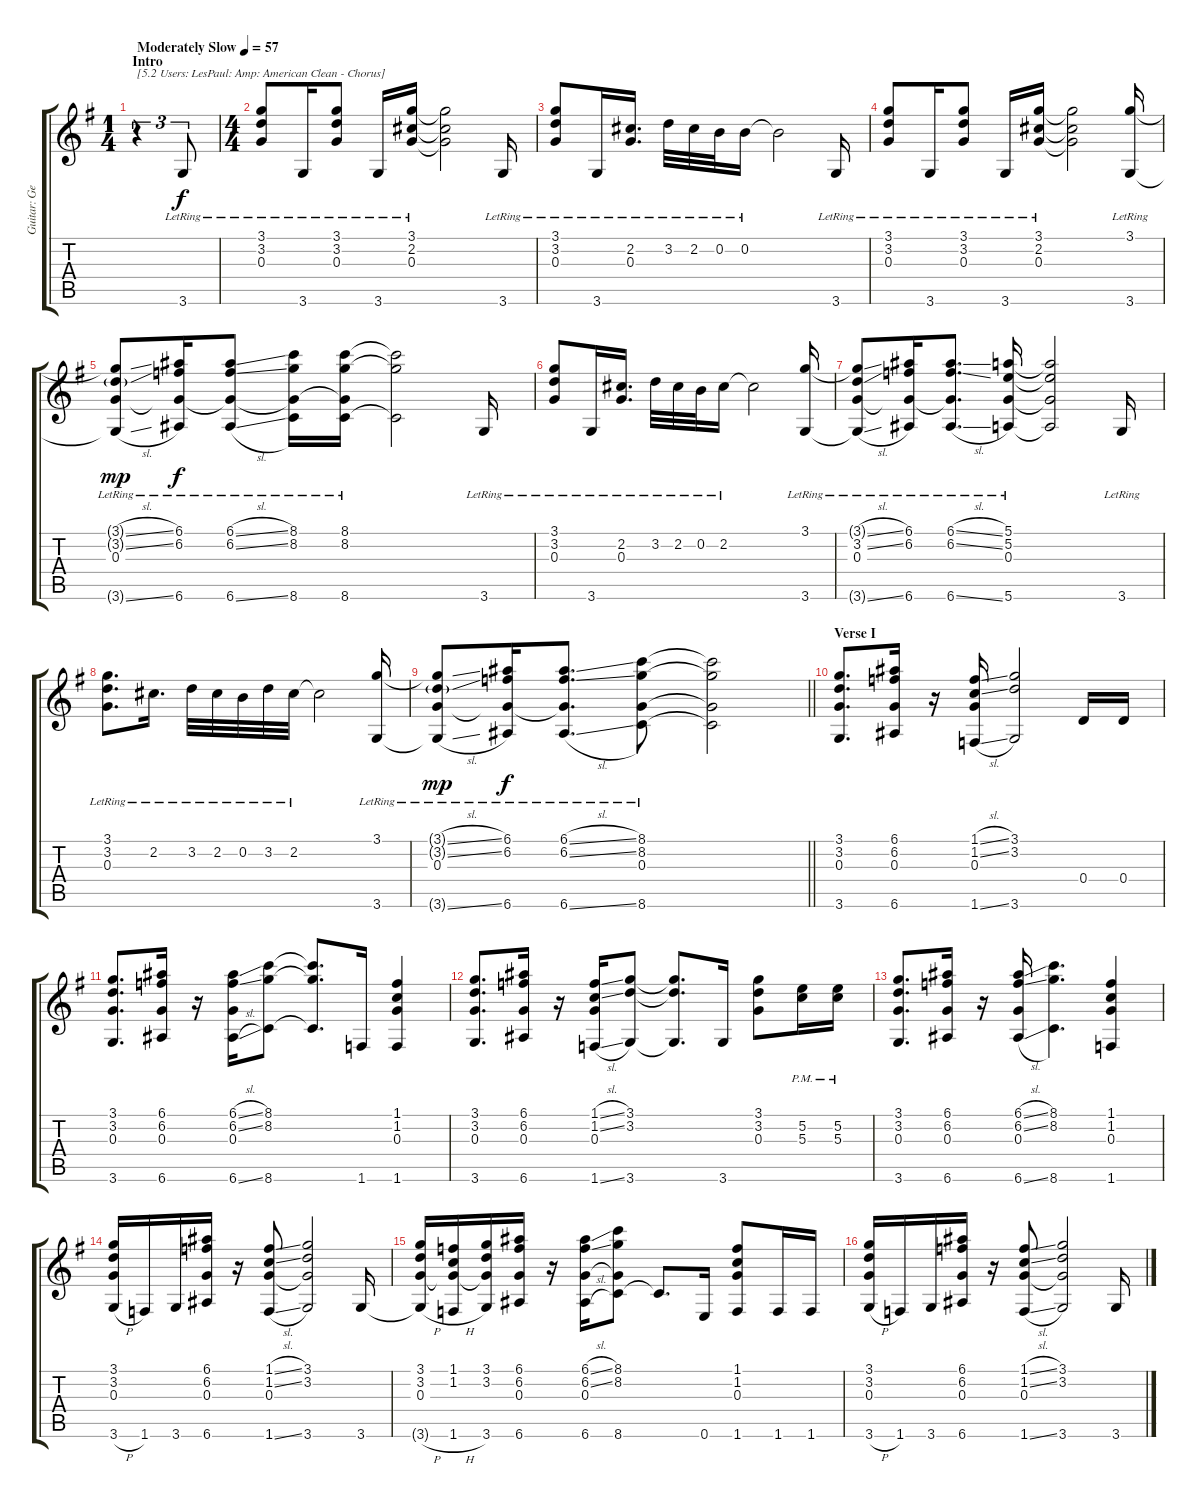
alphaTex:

\track ("Guitar: George" "Guitar: Ge") {instrument electricguitarclean}
\staff {score tabs}
\tuning (E4 B3 G3 D3 A2 E2) {hide}
\ts (1 4)
\section ("" "Intro")
\tempo (57 "Moderately Slow")
\clef g2
\ks g
r.4{tu (3 2) txt "[5.2 Users: LesPaul: Amp: American Clean - Chorus]" dy f instrument electricguitarclean} 3.6{lr}.8{tu (3 2)} |
\ts (4 4)
(3.1{lr} 3.2{lr} 0.3{lr}).8 3.6{lr}.16 (3.1{lr} 3.2{lr} 0.3{lr}).8 3.6{lr}.16 (3.1{lr} 2.2{lr} 0.3{lr}).16 (3.1{t} 2.2{t} 0.3{t}).2 3.6{lr}.16 |
(3.1{lr} 3.2{lr} 0.3{lr}).8 3.6{lr}.16 (2.2{lr} 0.3{lr}).16{d} 3.2{lr}.32 2.2{lr}.32 0.2{lr}.32 0.2{lr}.16 0.2{t}.2 3.6{lr}.16 |
(3.1{lr} 3.2{lr} 0.3{lr}).8 3.6{lr}.16 (3.1{lr} 3.2{lr} 0.3{lr}).8 3.6{lr}.16 (3.1{lr} 2.2{lr} 0.3{lr}).16 (3.1{t} 2.2{t} 0.3{t}).2 (3.1{lr} 3.6{lr}).16 |
(3.1{sl t} 3.2{sl g lr} 0.3{lr} 3.6{sl t}).8{dy mp} (6.1{lr} 6.2{lr} 0.3{t} 6.6{lr}).16{dy f} (6.1{sl lr} 6.2{sl lr} 0.3{t} 6.6{sl lr}).8 (8.1{lr} 8.2{lr} 0.3{t} 8.6{lr}).16 (8.1{lr} 8.2{lr} 0.3{t} 8.6{lr}).16 (8.1{t} 8.2{t} 8.6{t}).2 3.6{lr}.16 |
(3.1{lr} 3.2{lr} 0.3{lr}).8 3.6{lr}.16 (2.2{lr} 0.3{lr}).16{d} 3.2{lr}.32 2.2{lr}.32 0.2{lr}.32 2.2{lr}.16 2.2{t}.2 (3.1{lr} 3.6{lr}).16 |
(3.1{sl t} 3.2{sl lr} 0.3{lr} 3.6{sl t}).8 (6.1{lr} 6.2{lr} 0.3{t} 6.6{lr}).16 (6.1{sl lr} 6.2{sl lr} 0.3{t} 6.6{sl lr}).8{d} (5.1{lr} 5.2{lr} 0.3{lr} 5.6{lr}).16 (5.1{t} 5.2{t} 0.3{t} 5.6{t}).2 3.6{lr}.16 |
(3.1{lr} 3.2{lr} 0.3{lr}).8{d} 2.2{lr}.16{d} 3.2{lr}.32 2.2{lr}.32 0.2{lr}.32 3.2{lr}.32 2.2{lr}.32 2.2{t}.2 (3.1{lr} 3.6{lr}).16 |
\barLineRight lightlight
(3.1{sl t} 3.2{sl g lr} 0.3{lr} 3.6{sl t}).8{dy mp} (6.1{lr} 6.2{lr} 0.3{t} 6.6{lr}).16{dy f} (6.1{sl lr} 6.2{sl lr} 0.3{t} 6.6{sl lr}).8{d} (8.1{lr} 8.2{lr} 0.3{lr} 8.6{lr}).8 (8.1{t} 8.2{t} 0.3{t} 8.6{t}).2 |
\section ("" "Verse I")
(3.1 3.2 0.3 3.6).8{d} (6.1 6.2 0.3 6.6).16 r.16 (1.1{sl} 1.2{sl} 0.3 1.6{sl}).16 (3.1 3.2 3.6).2 0.4.16 0.4.16 |
(3.1 3.2 0.3 3.6).8{d} (6.1 6.2 0.3 6.6).16 r.16 (6.1{sl} 6.2{sl} 0.3 6.6{sl}).16 (8.1 8.2 8.6).8 (8.1{t} 8.2{t} 8.6{t}).8{d} 1.6.16 (1.1 1.2 0.3 1.6).4 |
(3.1 3.2 0.3 3.6).8{d} (6.1 6.2 0.3 6.6).16 r.16 (1.1{sl} 1.2{sl} 0.3 1.6{sl}).16 (3.1 3.2 3.6).8 (3.1{t} 3.2{t} 3.6{t}).8{d} 3.6.16 (3.1 3.2 0.3).8 (5.2{pm} 5.3{pm}).16 (5.2{pm} 5.3{pm}).16 |
(3.1 3.2 0.3 3.6).8{d} (6.1 6.2 0.3 6.6).16 r.16 (6.1{sl} 6.2{sl} 0.3 6.6{sl}).16 (8.1 8.2 8.6).4{d} (1.1 1.2 0.3 1.6).4 |
(3.1 3.2 0.3 3.6{h}).16 1.6.16 3.6.16 (6.1 6.2 0.3 6.6).16 r.16 (1.1{sl} 1.2{sl} 0.3 1.6{sl}).8 (3.1 3.2 0.3{t} 3.6).2 3.6.16 |
(3.1 3.2 0.3 3.6{h t}).16 (1.1 1.2 0.3{t} 1.6{h}).16 (3.1 3.2 0.3{t} 3.6).16 (6.1 6.2 0.3 6.6).16 r.16 (6.1{sl} 6.2{sl} 0.3 6.6{h}).16 (8.1 8.2 0.3{t} 8.6).8 8.6{t}.8{d} 0.6.16 (1.1 1.2 0.3 1.6).8 1.6.16 1.6.16 |
(3.1 3.2 0.3 3.6{h}).16 1.6.16 3.6.16 (6.1 6.2 0.3 6.6).16 r.16 (1.1{sl} 1.2{sl} 0.3 1.6{sl}).8 (3.1 3.2 0.3{t} 3.6).2 3.6.16
